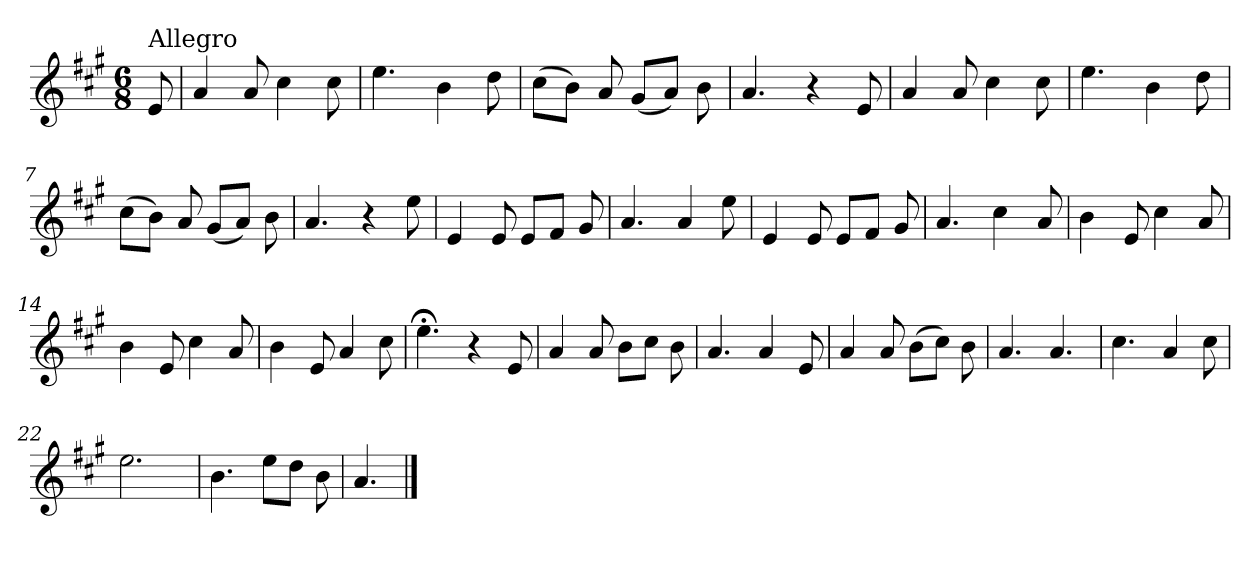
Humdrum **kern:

**kern
*part1
*staff1
*clefG2
*k[f#c#g#]
*A:
*M6/8
=
!LO:TX:a:t=Allegro
8e/
=1
4a/
8a/
4cc#\
8cc#\
=2
4.ee\
4b\
8dd\
=3
(>8cc#\L
8b\J)
8a/
(<8g#/L
8a/J)
8b\
=4
4.a/
4r
8e/
=5
4a/
8a/
4cc#\
8cc#\
=6
4.ee\
4b\
8dd\
!!LO:LB:g=z
=7
(>8cc#\L
8b\J)
8a/
(<8g#/L
8a/J)
8b\
=8
4.a/
4r
8ee\
=9
4e/
8e/
8e/L
8f#/J
8g#/
=10
4.a/
4a/
8ee\
=11
4e/
8e/
8e/L
8f#/J
8g#/
=12
4.a/
4cc#\
8a/
=13
4b\
8e/
4cc#\
8a/
!!LO:LB:g=z
=14
4b\
8e/
4cc#\
8a/
=15
4b\
8e/
4a/
8cc#\
=16
4.ee;<\
4r
8e/
=17
4a/
8a/
8b\L
8cc#\J
8b\
=18
4.a/
4a/
8e/
=19
4a/
8a/
(>8b\L
8cc#\J)
8b\
=20
4.a/
4.a/
!!LO:LB:g=z
=21
4.cc#\
4a/
8cc#\
=22
2.ee\
=23
4.b\
8ee\L
8dd\J
8b\
=24
4.a/
==
*-
